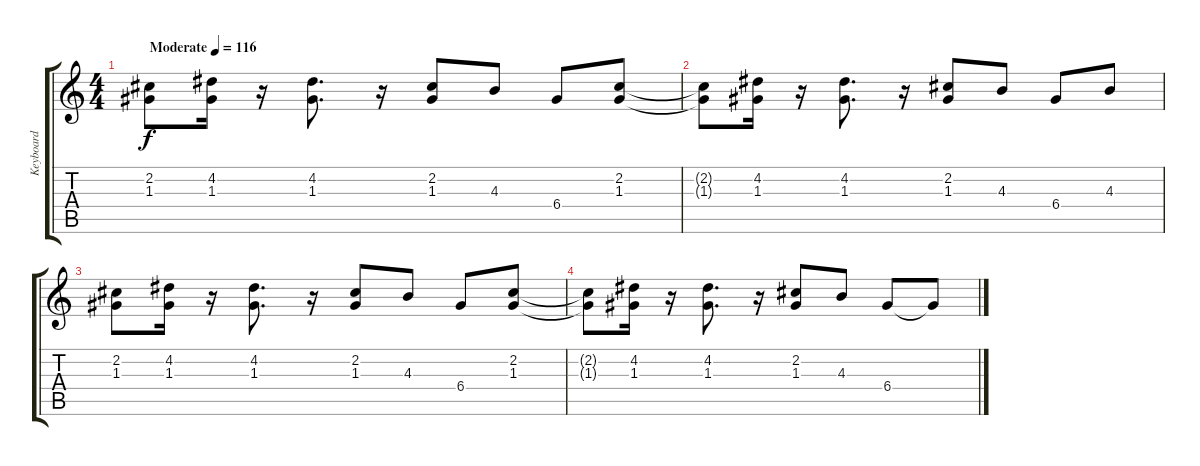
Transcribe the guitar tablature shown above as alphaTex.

\track ("Keyboard" "Keyboard") {instrument distortionguitar}
\staff {score tabs}
\tuning (E4 B3 G3 D3 A2 E2) {hide}
\ts (4 4)
\tempo (116 "Moderate")
\clef g2
\ks c
(2.2 1.3).8{dy f instrument distortionguitar} (4.2 1.3).16 r.16 (4.2 1.3).8{d} r.16 (2.2 1.3).8 4.3.8 6.4.8 (2.2 1.3).8 |
(2.2{t} 1.3{t}).8 (4.2 1.3).16 r.16 (4.2 1.3).8{d} r.16 (2.2 1.3).8 4.3.8 6.4.8 4.3.8 |
(2.2 1.3).8 (4.2 1.3).16 r.16 (4.2 1.3).8{d} r.16 (2.2 1.3).8 4.3.8 6.4.8 (2.2 1.3).8 |
(2.2{t} 1.3{t}).8 (4.2 1.3).16 r.16 (4.2 1.3).8{d} r.16 (2.2 1.3).8 4.3.8 6.4.8 6.4{t}.8
